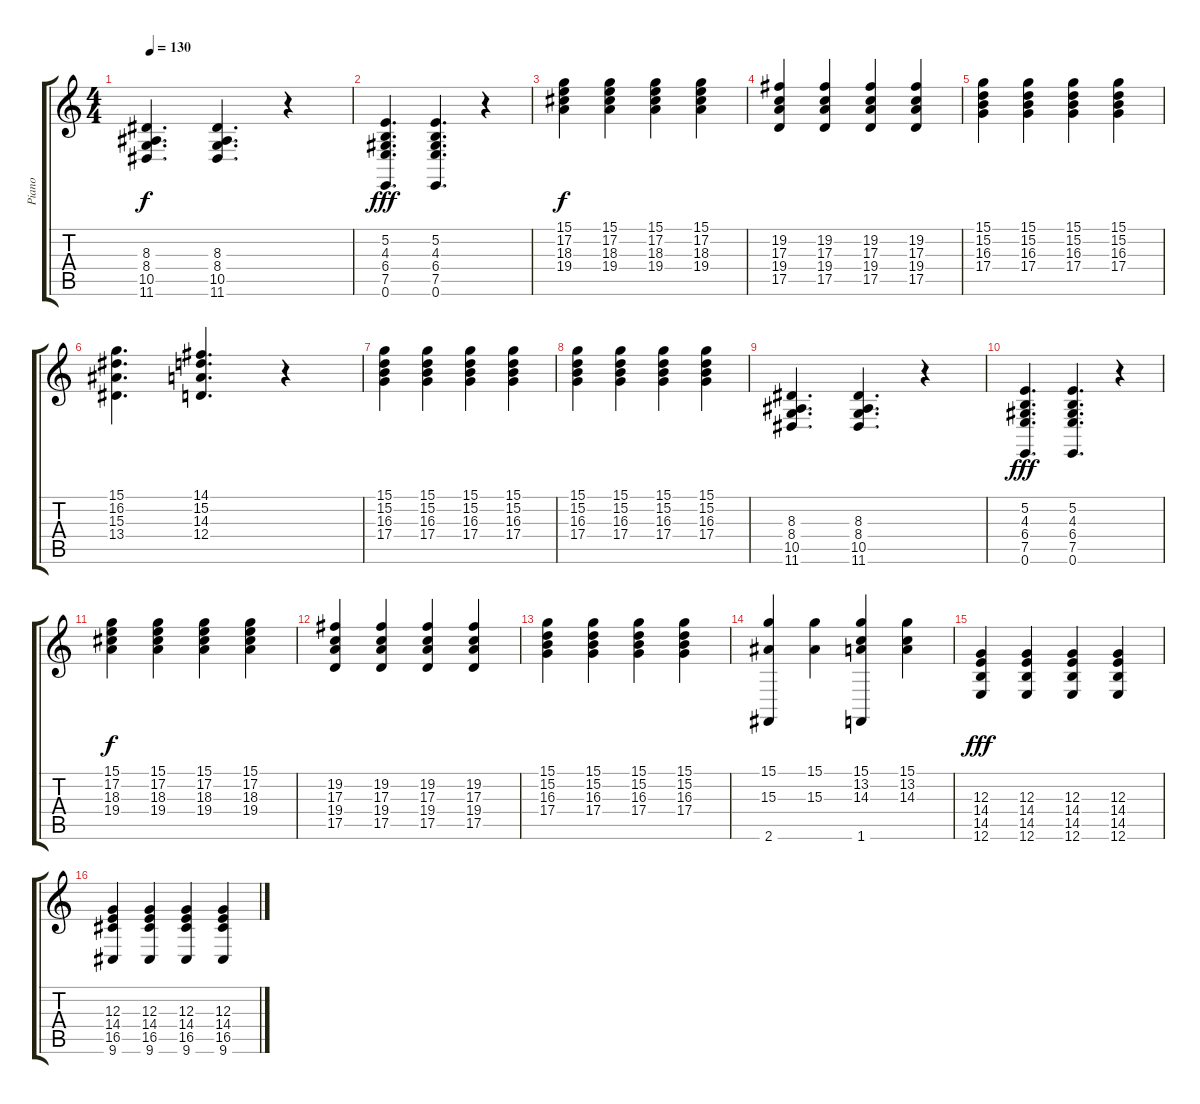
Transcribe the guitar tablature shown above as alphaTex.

\track ("Piano" "Piano") {instrument brightacousticpiano}
\staff {score tabs}
\tuning (E4 B3 G3 D3 A2 E2) {hide}
\ts (4 4)
\tempo 130
\clef g2
\ks c
(8.3 8.4 10.5 11.6).4{d dy f} (8.3 8.4 10.5 11.6).4{d} r.4 |
(5.2 4.3 6.4 7.5 0.6).4{d dy fff} (5.2 4.3 6.4 7.5 0.6).4{d} r.4 |
(15.1 17.2 18.3 19.4).4{dy f} (15.1 17.2 18.3 19.4).4 (15.1 17.2 18.3 19.4).4 (15.1 17.2 18.3 19.4).4 |
(19.2 17.3 19.4 17.5).4 (19.2 17.3 19.4 17.5).4 (19.2 17.3 19.4 17.5).4 (19.2 17.3 19.4 17.5).4 |
(15.1 15.2 16.3 17.4).4 (15.1 15.2 16.3 17.4).4 (15.1 15.2 16.3 17.4).4 (15.1 15.2 16.3 17.4).4 |
(15.1 16.2 15.3 13.4).4{d} (14.1 15.2 14.3 12.4).4{d} r.4 |
(15.1 15.2 16.3 17.4).4 (15.1 15.2 16.3 17.4).4 (15.1 15.2 16.3 17.4).4 (15.1 15.2 16.3 17.4).4 |
(15.1 15.2 16.3 17.4).4 (15.1 15.2 16.3 17.4).4 (15.1 15.2 16.3 17.4).4 (15.1 15.2 16.3 17.4).4 |
(8.3 8.4 10.5 11.6).4{d} (8.3 8.4 10.5 11.6).4{d} r.4 |
(5.2 4.3 6.4 7.5 0.6).4{d dy fff} (5.2 4.3 6.4 7.5 0.6).4{d} r.4 |
(15.1 17.2 18.3 19.4).4{dy f} (15.1 17.2 18.3 19.4).4 (15.1 17.2 18.3 19.4).4 (15.1 17.2 18.3 19.4).4 |
(19.2 17.3 19.4 17.5).4 (19.2 17.3 19.4 17.5).4 (19.2 17.3 19.4 17.5).4 (19.2 17.3 19.4 17.5).4 |
(15.1 15.2 16.3 17.4).4 (15.1 15.2 16.3 17.4).4 (15.1 15.2 16.3 17.4).4 (15.1 15.2 16.3 17.4).4 |
(15.1 15.3 2.6).4 (15.1 15.3).4 (15.1 13.2 14.3 1.6).4 (15.1 13.2 14.3).4 |
(12.3 14.4 14.5 12.6).4{dy fff} (12.3 14.4 14.5 12.6).4 (12.3 14.4 14.5 12.6).4 (12.3 14.4 14.5 12.6).4 |
(12.3 14.4 16.5 9.6).4 (12.3 14.4 16.5 9.6).4 (12.3 14.4 16.5 9.6).4 (12.3 14.4 16.5 9.6).4
